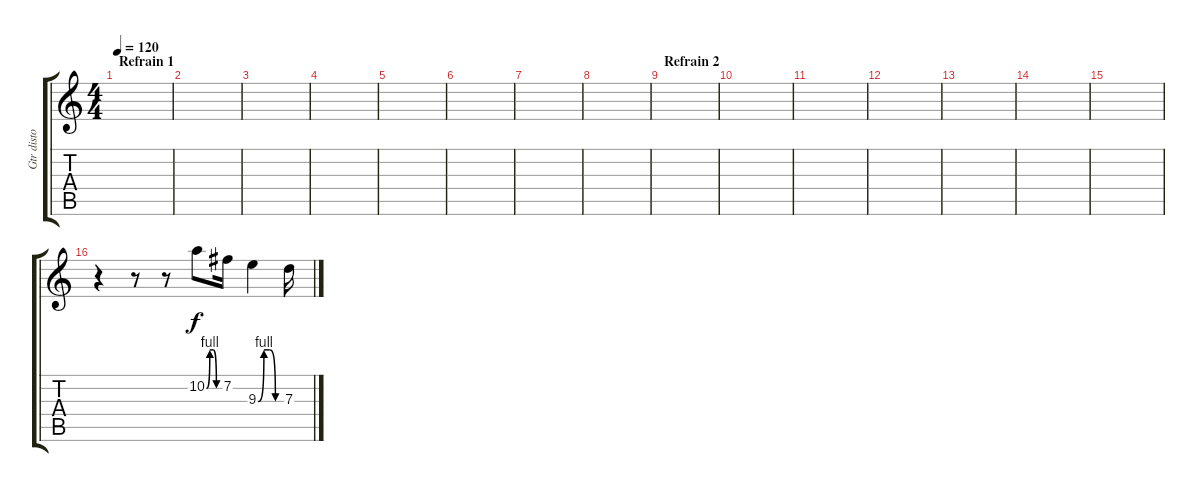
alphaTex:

\track ("Gtr disto" "Gtr disto") {instrument distortionguitar}
\staff {score tabs}
\tuning (E4 B3 G3 D3 A2 E2) {hide}
\ts (4 4)
\section ("" "Refrain 1")
\tempo 120
\clef g2
\ks c
|
|
|
|
|
|
|
|
\section ("" "Refrain 2")
|
|
|
|
|
|
|
r.4 r.8 r.8 10.2{be (custom 0 0 15 4 30 4 45 0 60 0)}.8 7.2.16 9.3{be (custom 0 0 15 4 30 4 45 0 60 0)}.4 7.3.16
